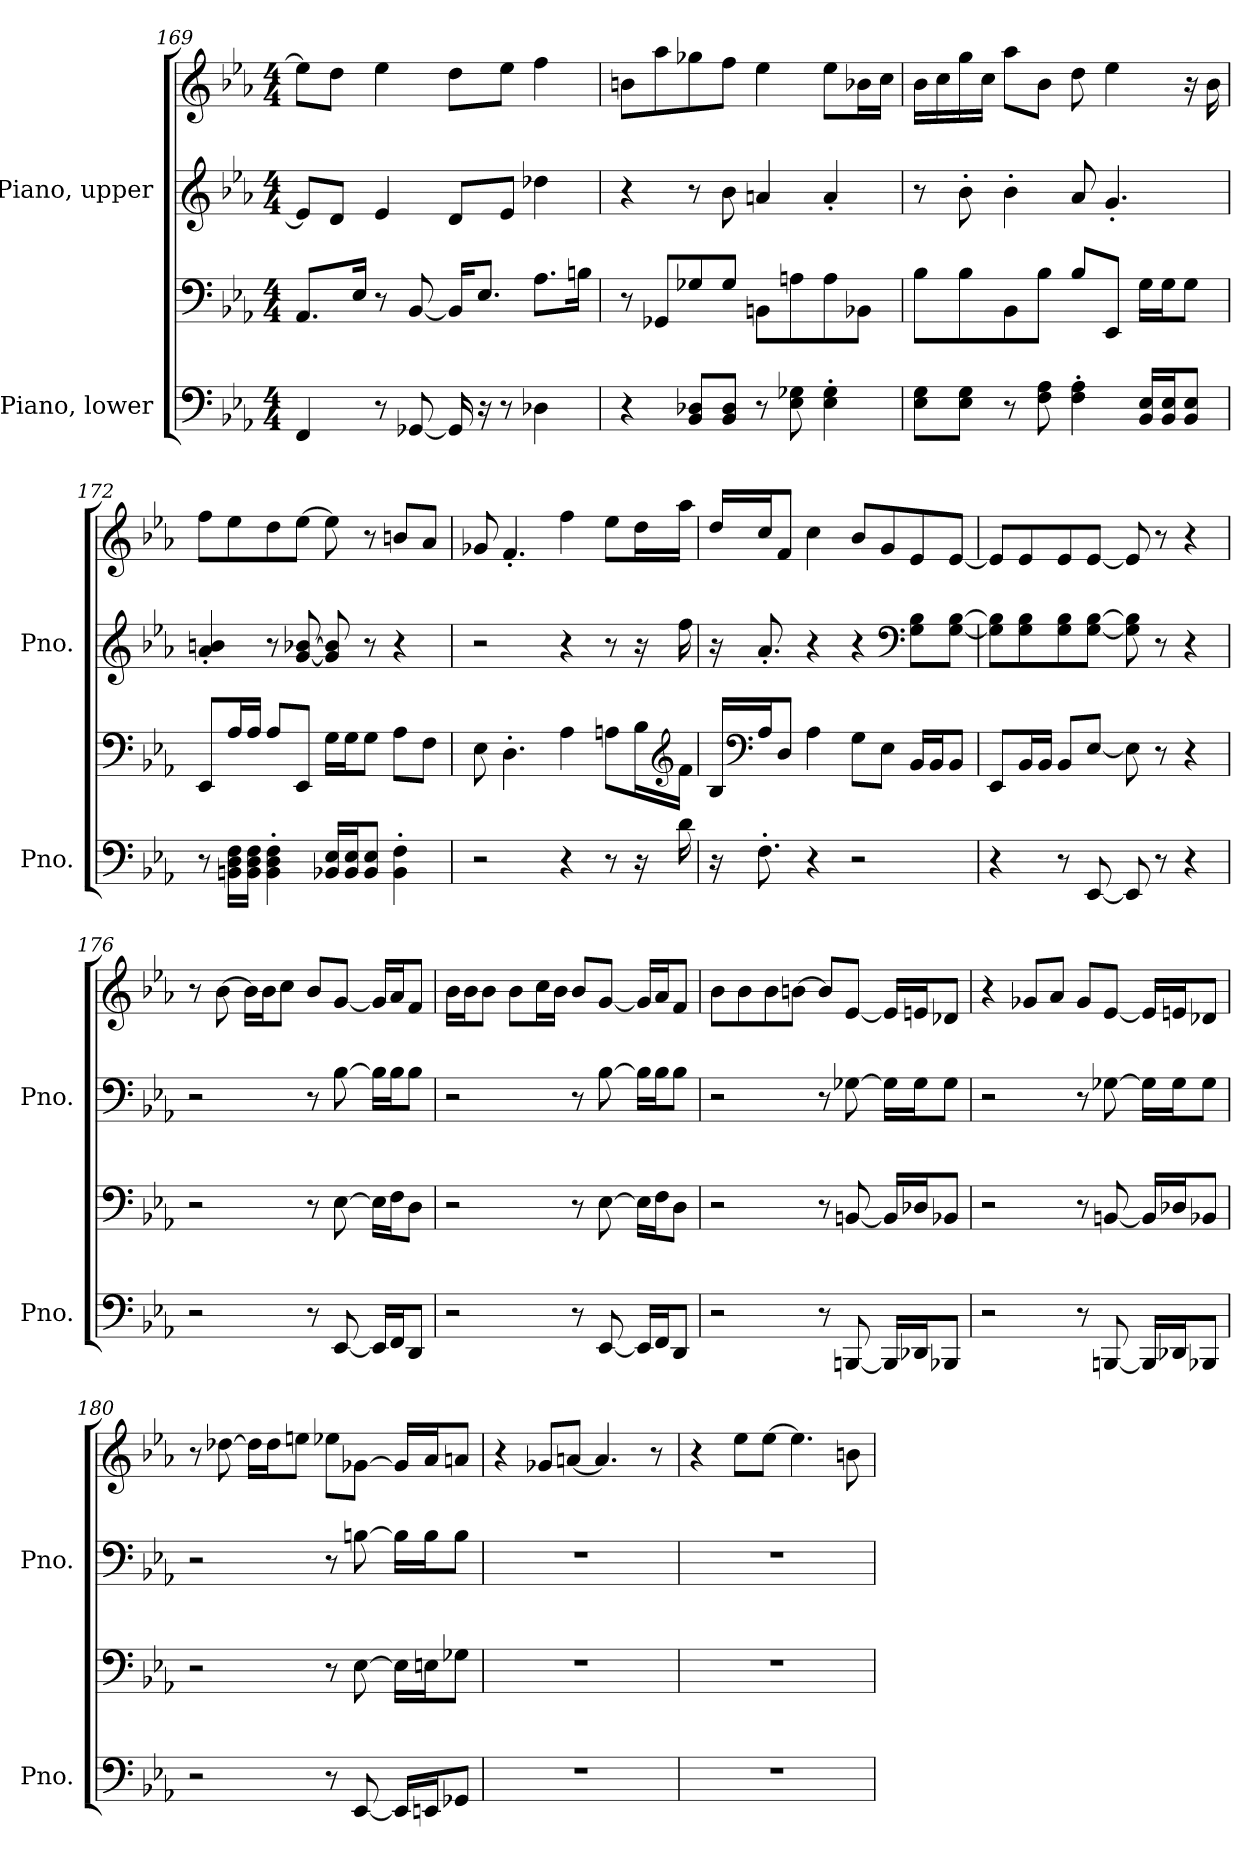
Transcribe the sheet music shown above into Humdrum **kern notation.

**kern	**kern	**kern	**kern
*part2	*part2	*part1	*part1
*staff4	*staff3	*staff2	*staff1
*I"Piano, lower	*	*I"Piano, upper	*
*I'Pno.	*	*I'Pno.	*
!!LO:LB:g=z
*clefF4	*clefF4	*clefG2	*clefG2
*k[b-e-a-]	*k[b-e-a-]	*k[b-e-a-]	*k[b-e-a-]
*M4/4	*M4/4	*M4/4	*M4/4
=169	=169	=169	=169
4FF/	8.AA-/L	8e-/L]	8ee-\L]
.	.	8d/J	8dd\J
.	16E-/Jk	.	.
8r	8r	4e-/	4ee-\
[8GG-X/	[8BB-/	.	.
16GG-/]	16BB-/KL]	8d/L	8dd\L
16r	8.E-/J	.	.
8r	.	8e-/J	8ee-\J
4D-X\	8.A-\L	4dd-X\	4ff\
.	16Bn\Jk	.	.
=170	=170	=170	=170
4r	8r	4r	8bn\L
.	8GG-X/L	.	8aa-\
8BB-/ 8D-X/L	8G-X/	8r	8gg-X\
8BB-/ 8D-/J	8G-/J	8b-\	8ff\J
8r	8BBn\L	4an/	4ee-\
8E-\ 8G-X\	8An\	.	.
4E-\' 4G-\'	8A\	4a'/	8ee-\L
.	8BB-X\J	.	16b-X\L
.	.	.	16cc\JJ
=171	=171	=171	=171
8E-\ 8G\L	8B-\L	8r	16b-\LL
.	.	.	16cc\
8E-\ 8G\J	8B-\	8b-'\	16gg\
.	.	.	16cc\JJ
8r	8BB-\	4b-'\	8aa-\L
8F\ 8A-\	8B-\J	.	8b-\J
4F\' 4A-\'	8B-/L	8a-/	8dd\
.	8EE-/J	4.g'/	4ee-\
16BB-/ 16E-/LL	16G\LL	.	.
16BB-/ 16E-/J	16G\J	.	.
8BB-/ 8E-/J	8G\J	.	16r
.	.	.	16b-\
!!LO:LB:g=z
=172	=172	=172	=172
8r	8EE-/L	4a-/' 4bn/'	8ff\L
16BBn\ 16D\ 16F\LL	16A-/L	.	8ee-\
16BB\ 16D\ 16F\JJ	16A-/JJ	.	.
4BB\' 4D\' 4F\'	8A-/L	8r	8dd\
.	8EE-/J	[8g/ [8b-X/	[8ee-\J
16BB-X/ 16E-/LL	16G\LL	8g/] 8b-/]	8ee-\]
16BB-/ 16E-/J	16G\J	.	.
8BB-/ 8E-/J	8G\J	8r	8r
4BB-\' 4F\'	8A-\L	4r	8bn/L
.	8F\J	.	8a-/J
=173	=173	=173	=173
2r	8E-\	2r	8g-X/
.	4.D'\	.	4.f'/
4r	4A-\	4r	4ff\
8r	8An\L	8r	8ee-\L
16r	16B-\L	16r	16dd\L
*	*clefG2	*	*
16d\	16f\JJ	16ff\	16aa-\JJ
=174	=174	=174	=174
16r	16B-/LL	16r	16dd/LL
*	*clefF4	*	*
8.F'\	16A-/J	8.a-'/	16cc/J
.	8D/J	.	8f/J
4r	4A-\	4r	4cc\
2r	8G\L	4r	8b-/L
.	8E-\J	.	8g/
*	*	*clefF4	*
.	16BB-/LL	8G\ 8B-\L	8e-/
.	16BB-/J	.	.
.	8BB-/J	[8G\ [8B-\J	[8e-/J
!!LO:PB:g=z
=175	=175	=175	=175
4r	8EE-/L	8G\] 8B-\]L	8e-/L]
.	16BB-/L	8G\ 8B-\	8e-/
.	16BB-/JJ	.	.
8r	8BB-/L	8G\ 8B-\	8e-/
[8EE-/	[8E-/J	[8G\ [8B-\J	[8e-/J
8EE-/]	8E-\]	8G\] 8B-\]	8e-/]
8r	8r	8r	8r
4r	4r	4r	4r
=176	=176	=176	=176
2r	2r	2r	8r
.	.	.	[8b-\
.	.	.	16b-\LL]
.	.	.	16b-\J
.	.	.	8cc\J
8r	8r	8r	8b-/L
[8EE-/	[8E-\	[8B-\	[8g/J
16EE-/LL]	16E-\LL]	16B-\LL]	16g/LL]
16FF/J	16F\J	16B-\J	16a-/J
8DD/J	8D\J	8B-\J	8f/J
=177	=177	=177	=177
2r	2r	2r	16b-\LL
.	.	.	16b-\J
.	.	.	8b-\J
.	.	.	8b-\L
.	.	.	16cc\L
.	.	.	16b-\JJ
8r	8r	8r	8b-/L
[8EE-/	[8E-\	[8B-\	[8g/J
16EE-/LL]	16E-\LL]	16B-\LL]	16g/LL]
16FF/J	16F\J	16B-\J	16a-/J
8DD/J	8D\J	8B-\J	8f/J
!!LO:LB:g=z
=178	=178	=178	=178
2r	2r	2r	8b-\L
.	.	.	8b-\
.	.	.	8b-\
.	.	.	[8bn\J
8r	8r	8r	8b/L]
[8BBBn/	[8BBn/	[8G-X\	[8e-/J
16BBB/LL]	16BB/LL]	16G-\LL]	16e-/LL]
16DD-X/J	16D-X/J	16G-\J	16en/J
8BBB-X/J	8BB-X/J	8G-\J	8d-X/J
=179	=179	=179	=179
2r	2r	2r	4r
.	.	.	8g-X/L
.	.	.	8a-/J
8r	8r	8r	8g-/L
[8BBBn/	[8BBn/	[8G-X\	[8e-/J
16BBB/LL]	16BB/LL]	16G-\LL]	16e-/LL]
16DD-X/J	16D-X/J	16G-\J	16en/J
8BBB-X/J	8BB-X/J	8G-\J	8d-X/J
=180	=180	=180	=180
2r	2r	2r	8r
.	.	.	[8dd-X\
.	.	.	16dd-\LL]
.	.	.	16dd-\J
.	.	.	8een\J
8r	8r	8r	8ee-X\L
[8EE-/	[8E-\	[8Bn\	[8g-X\J
16EE-/LL]	16E-\LL]	16B\LL]	16g-/LL]
16EEn/J	16En\J	16B\J	16a-/J
8GG-X/J	8G-X\J	8B\J	8an/J
!!LO:LB:g=z
=181	=181	=181	=181
1r	1r	1r	4r
.	.	.	8g-X/L
.	.	.	[8an/J
.	.	.	4.a/]
.	.	.	8r
=182	=182	=182	=182
1r	1r	1r	4r
.	.	.	8ee-\L
.	.	.	[8ee-\J
.	.	.	4.ee-\]
.	.	.	8bn\
=	=	=	=
*-	*-	*-	*-
